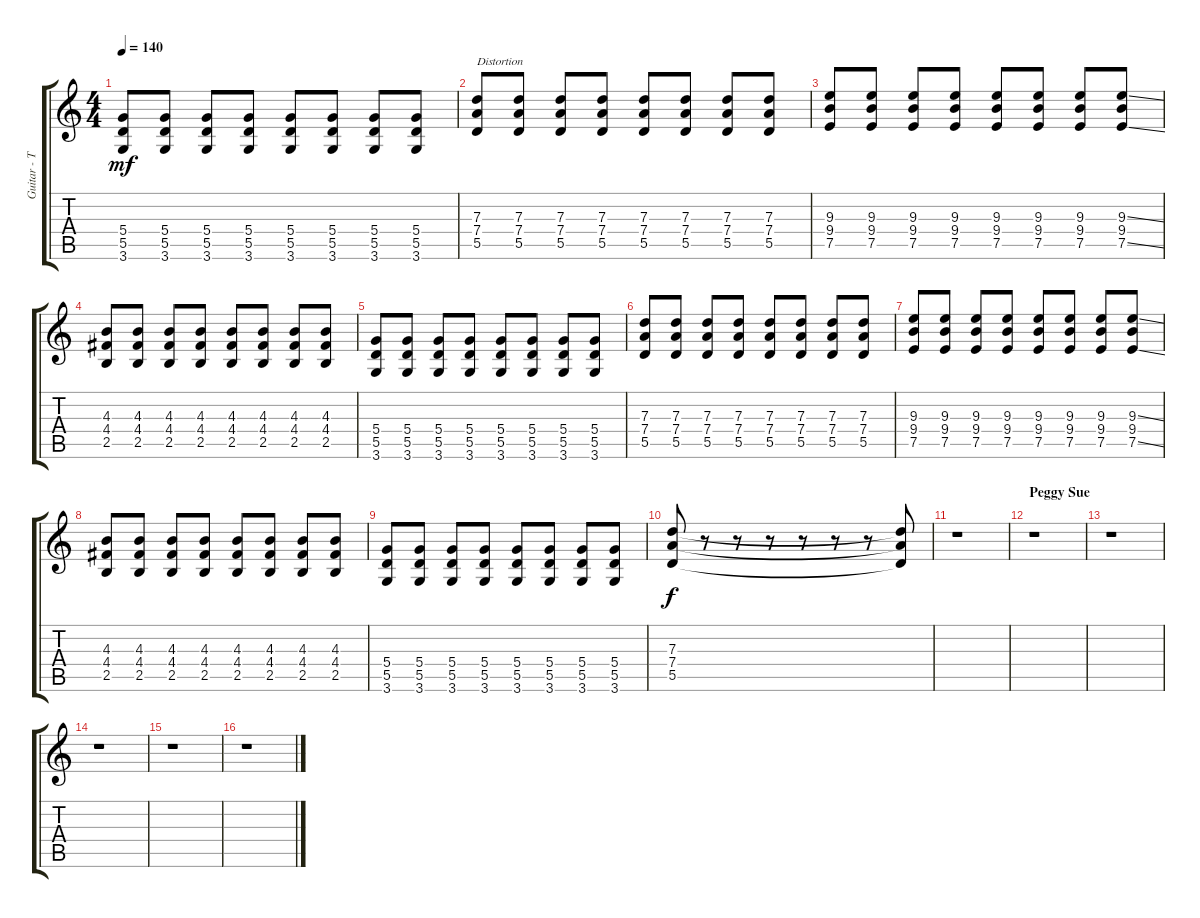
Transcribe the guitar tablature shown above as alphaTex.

\track ("Guitar - Tom Mattew Delonge" "Guitar - T") {instrument overdrivenguitar}
\staff {score tabs}
\tuning (E4 B3 G3 D3 A2 E2) {hide}
\ts (4 4)
\tempo 140
\clef g2
\ks c
(5.4 5.5 3.6).8{dy mf} (5.4 5.5 3.6).8 (5.4 5.5 3.6).8 (5.4 5.5 3.6).8 (5.4 5.5 3.6).8 (5.4 5.5 3.6).8 (5.4 5.5 3.6).8 (5.4 5.5 3.6).8 |
(7.3 7.4 5.5).8{txt "Distortion" instrument distortionguitar} (7.3 7.4 5.5).8 (7.3 7.4 5.5).8 (7.3 7.4 5.5).8 (7.3 7.4 5.5).8 (7.3 7.4 5.5).8 (7.3 7.4 5.5).8 (7.3 7.4 5.5).8 |
(9.3 9.4 7.5).8 (9.3 9.4 7.5).8 (9.3 9.4 7.5).8 (9.3 9.4 7.5).8 (9.3 9.4 7.5).8 (9.3 9.4 7.5).8 (9.3 9.4 7.5).8 (9.3{ss} 9.4 7.5{ss}).8 |
(4.3 4.4 2.5).8 (4.3 4.4 2.5).8 (4.3 4.4 2.5).8 (4.3 4.4 2.5).8 (4.3 4.4 2.5).8 (4.3 4.4 2.5).8 (4.3 4.4 2.5).8 (4.3 4.4 2.5).8 |
(5.4 5.5 3.6).8 (5.4 5.5 3.6).8 (5.4 5.5 3.6).8 (5.4 5.5 3.6).8 (5.4 5.5 3.6).8 (5.4 5.5 3.6).8 (5.4 5.5 3.6).8 (5.4 5.5 3.6).8 |
(7.3 7.4 5.5).8 (7.3 7.4 5.5).8 (7.3 7.4 5.5).8 (7.3 7.4 5.5).8 (7.3 7.4 5.5).8 (7.3 7.4 5.5).8 (7.3 7.4 5.5).8 (7.3 7.4 5.5).8 |
(9.3 9.4 7.5).8 (9.3 9.4 7.5).8 (9.3 9.4 7.5).8 (9.3 9.4 7.5).8 (9.3 9.4 7.5).8 (9.3 9.4 7.5).8 (9.3 9.4 7.5).8 (9.3{ss} 9.4 7.5{ss}).8 |
(4.3 4.4 2.5).8 (4.3 4.4 2.5).8 (4.3 4.4 2.5).8 (4.3 4.4 2.5).8 (4.3 4.4 2.5).8 (4.3 4.4 2.5).8 (4.3 4.4 2.5).8 (4.3 4.4 2.5).8 |
(5.4 5.5 3.6).8 (5.4 5.5 3.6).8 (5.4 5.5 3.6).8 (5.4 5.5 3.6).8 (5.4 5.5 3.6).8 (5.4 5.5 3.6).8 (5.4 5.5 3.6).8 (5.4 5.5 3.6).8 |
(7.3 7.4 5.5).8{dy f} r.8 r.8 r.8 r.8 r.8 r.8 (7.3{t} 7.4{t} 5.5{t}).8 |
r.1 |
\section ("" "Peggy Sue")
r.1 |
r.1 |
r.1 |
r.1 |
r.1
